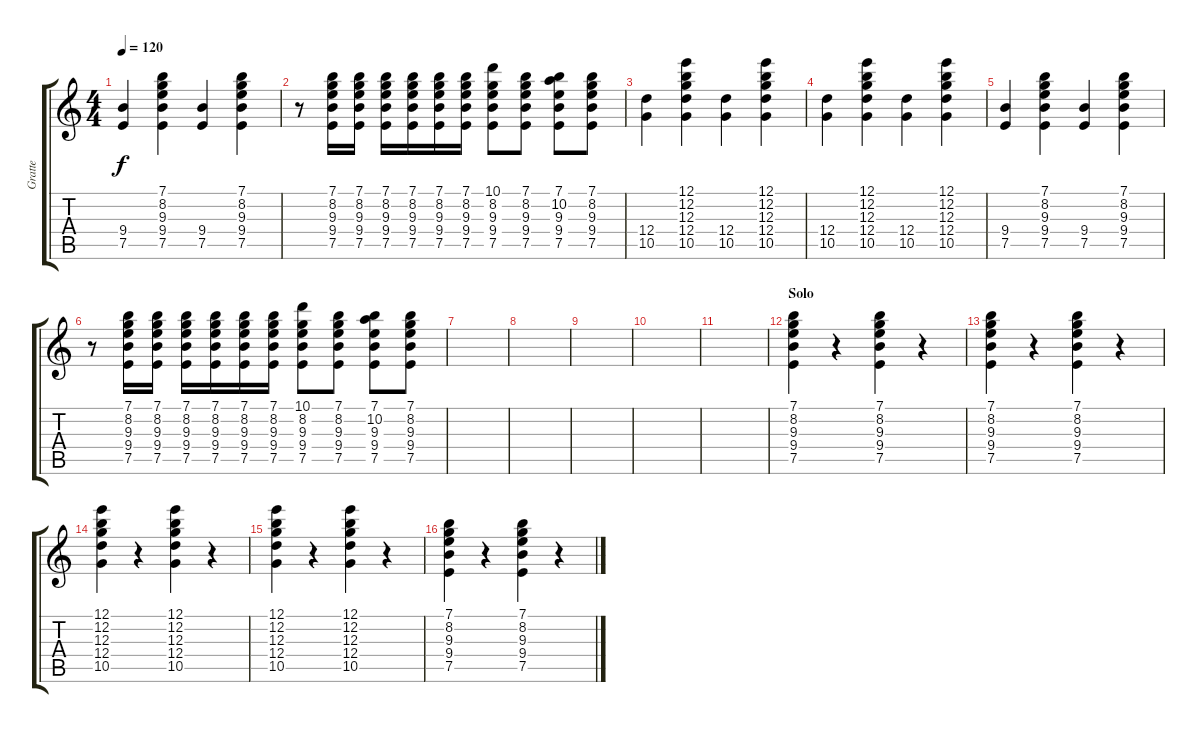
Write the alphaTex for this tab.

\track ("Gratte" "Gratte") {instrument electricguitarclean}
\staff {score tabs}
\tuning (E4 B3 G3 D3 A2 E2) {hide}
\ts (4 4)
\tempo 120
\clef g2
\ks c
(9.4 7.5).4{dy f} (7.1 8.2 9.3 9.4 7.5).4 (9.4 7.5).4 (7.1 8.2 9.3 9.4 7.5).4 |
r.8 (7.1 8.2 9.3 9.4 7.5).16 (7.1 8.2 9.3 9.4 7.5).16 (7.1 8.2 9.3 9.4 7.5).16 (7.1 8.2 9.3 9.4 7.5).16 (7.1 8.2 9.3 9.4 7.5).16 (7.1 8.2 9.3 9.4 7.5).16 (10.1 8.2 9.3 9.4 7.5).8 (7.1 8.2 9.3 9.4 7.5).8 (7.1 10.2 9.3 9.4 7.5).8 (7.1 8.2 9.3 9.4 7.5).8 |
(12.4 10.5).4 (12.1 12.2 12.3 12.4 10.5).4 (12.4 10.5).4 (12.1 12.2 12.3 12.4 10.5).4 |
(12.4 10.5).4 (12.1 12.2 12.3 12.4 10.5).4 (12.4 10.5).4 (12.1 12.2 12.3 12.4 10.5).4 |
(9.4 7.5).4 (7.1 8.2 9.3 9.4 7.5).4 (9.4 7.5).4 (7.1 8.2 9.3 9.4 7.5).4 |
r.8 (7.1 8.2 9.3 9.4 7.5).16 (7.1 8.2 9.3 9.4 7.5).16 (7.1 8.2 9.3 9.4 7.5).16 (7.1 8.2 9.3 9.4 7.5).16 (7.1 8.2 9.3 9.4 7.5).16 (7.1 8.2 9.3 9.4 7.5).16 (10.1 8.2 9.3 9.4 7.5).8 (7.1 8.2 9.3 9.4 7.5).8 (7.1 10.2 9.3 9.4 7.5).8 (7.1 8.2 9.3 9.4 7.5).8 |
|
|
|
|
|
\section ("" "Solo")
(7.1 8.2 9.3 9.4 7.5).4{volume 10} r.4 (7.1 8.2 9.3 9.4 7.5).4 r.4 |
(7.1 8.2 9.3 9.4 7.5).4 r.4 (7.1 8.2 9.3 9.4 7.5).4 r.4 |
(12.1 12.2 12.3 12.4 10.5).4 r.4 (12.1 12.2 12.3 12.4 10.5).4 r.4 |
(12.1 12.2 12.3 12.4 10.5).4 r.4 (12.1 12.2 12.3 12.4 10.5).4 r.4 |
(7.1 8.2 9.3 9.4 7.5).4 r.4 (7.1 8.2 9.3 9.4 7.5).4 r.4
